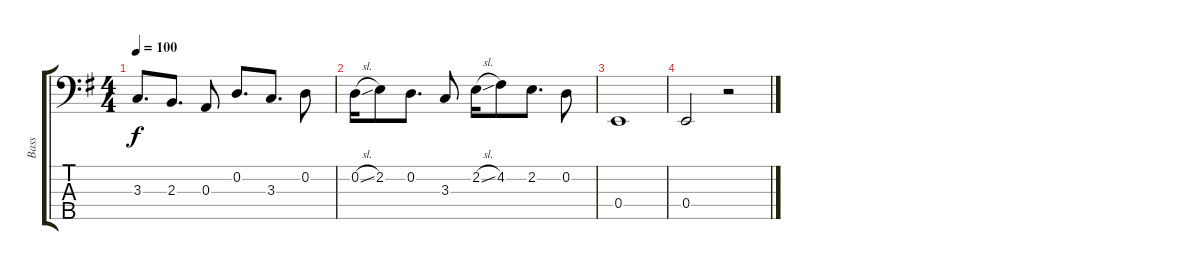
\track ("Bass" "Bass") {instrument electricbassfinger}
\staff {score tabs}
\tuning (G2 D2 A1 E1 B0) {hide}
\ts (4 4)
\tempo 100
\clef f4
\ks g
3.3.8{d dy f} 2.3.8{d} 0.3.8 0.2.8{d} 3.3.8{d} 0.2.8 |
0.2{sl}.16 2.2.8 0.2.8{d} 3.3.8 2.2{sl}.16 4.2.8 2.2.8{d} 0.2.8 |
0.4.1 |
0.4.2 r.2
